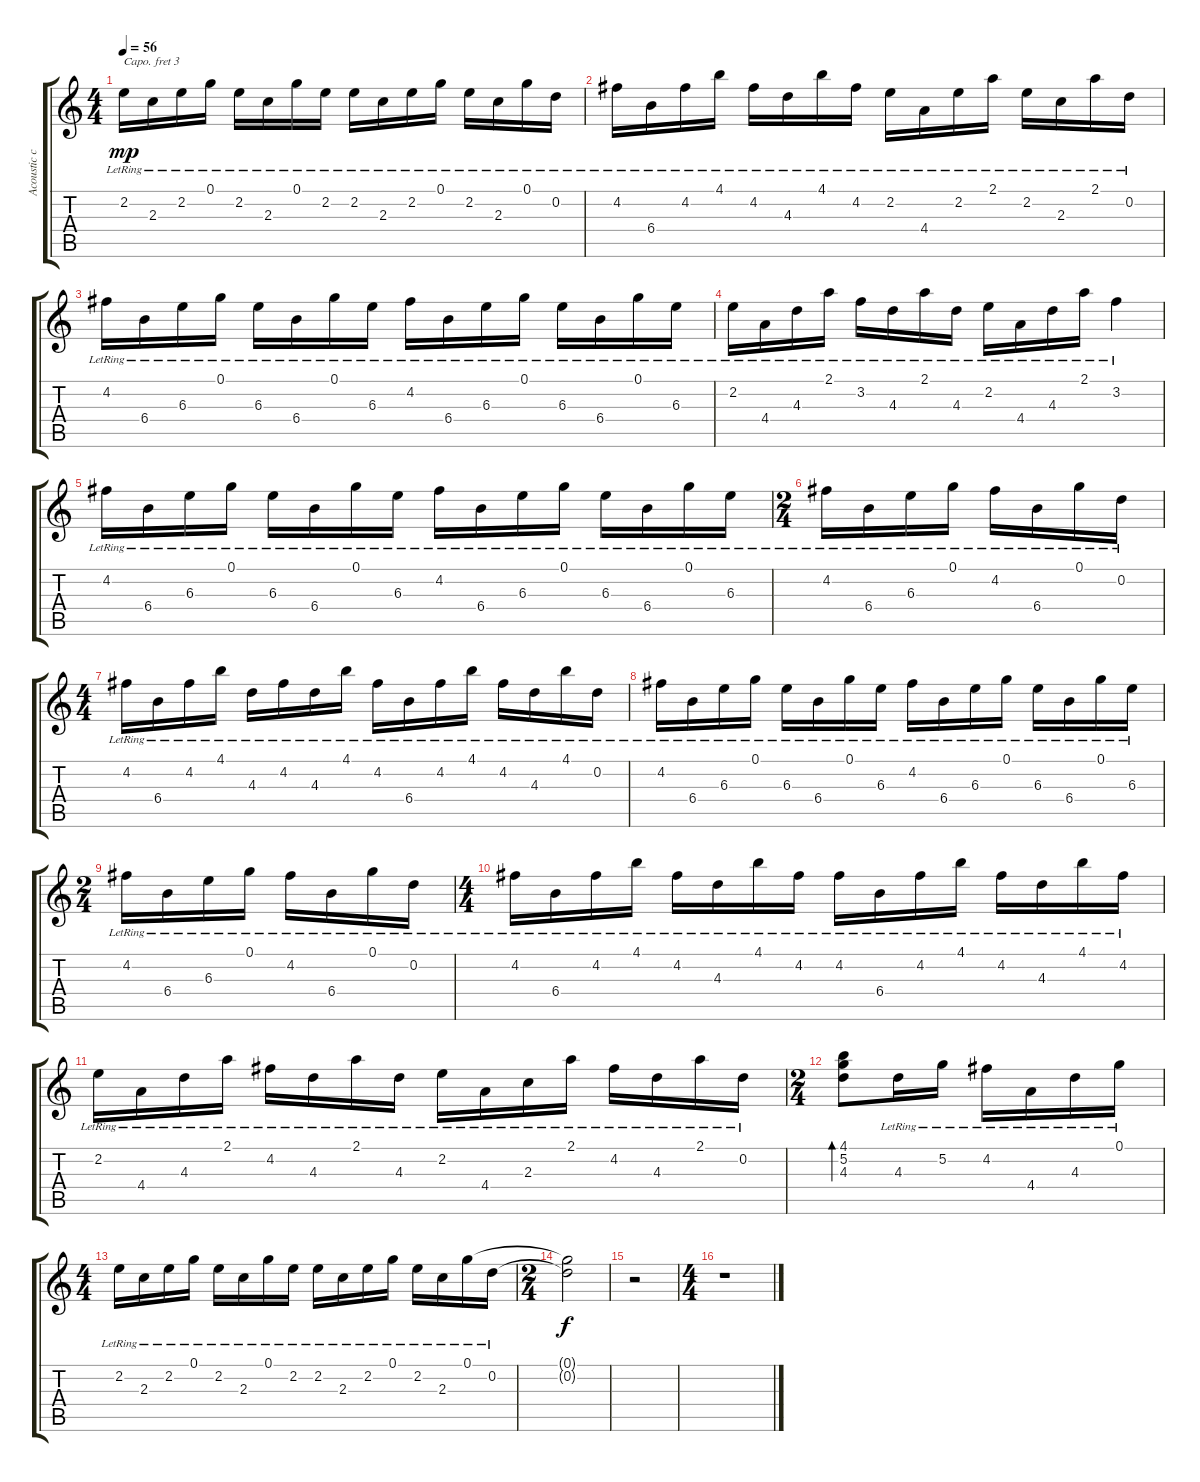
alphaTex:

\track ("Acoustic capo 3 (Gilmour)" "Acoustic c") {instrument acousticguitarsteel}
\staff {score tabs}
\capo 3
\tuning (E4 B3 G3 D3 A2 E2) {hide}
\ts (4 4)
\tempo 56
\clef g2
\ks c
2.2{lr}.16{dy mp} 2.3{lr}.16 2.2{lr}.16 0.1{lr}.16 2.2{lr}.16 2.3{lr}.16 0.1{lr}.16 2.2{lr}.16 2.2{lr}.16 2.3{lr}.16 2.2{lr}.16 0.1{lr}.16 2.2{lr}.16 2.3{lr}.16 0.1{lr}.16 0.2{lr}.16 |
4.2{lr}.16 6.4{lr}.16 4.2{lr}.16 4.1{lr}.16 4.2{lr}.16 4.3{lr}.16 4.1{lr}.16 4.2{lr}.16 2.2{lr}.16 4.4{lr}.16 2.2{lr}.16 2.1{lr}.16 2.2{lr}.16 2.3{lr}.16 2.1{lr}.16 0.2{lr}.16 |
4.2{lr}.16 6.4{lr}.16 6.3{lr}.16 0.1{lr}.16 6.3{lr}.16 6.4{lr}.16 0.1{lr}.16 6.3{lr}.16 4.2{lr}.16 6.4{lr}.16 6.3{lr}.16 0.1{lr}.16 6.3{lr}.16 6.4{lr}.16 0.1{lr}.16 6.3{lr}.16 |
2.2{lr}.16 4.4{lr}.16 4.3{lr}.16 2.1{lr}.16 3.2{lr}.16 4.3{lr}.16 2.1{lr}.16 4.3{lr}.16 2.2{lr}.16 4.4{lr}.16 4.3{lr}.16 2.1{lr}.16 3.2{lr}.4 |
4.2{lr}.16 6.4{lr}.16 6.3{lr}.16 0.1{lr}.16 6.3{lr}.16 6.4{lr}.16 0.1{lr}.16 6.3{lr}.16 4.2{lr}.16 6.4{lr}.16 6.3{lr}.16 0.1{lr}.16 6.3{lr}.16 6.4{lr}.16 0.1{lr}.16 6.3{lr}.16 |
\ts (2 4)
4.2{lr}.16 6.4{lr}.16 6.3{lr}.16 0.1{lr}.16 4.2{lr}.16 6.4{lr}.16 0.1{lr}.16 0.2{lr}.16 |
\ts (4 4)
4.2{lr}.16 6.4{lr}.16 4.2{lr}.16 4.1{lr}.16 4.3{lr}.16 4.2{lr}.16 4.3{lr}.16 4.1{lr}.16 4.2{lr}.16 6.4{lr}.16 4.2{lr}.16 4.1{lr}.16 4.2{lr}.16 4.3{lr}.16 4.1{lr}.16 0.2{lr}.16 |
4.2{lr}.16 6.4{lr}.16 6.3{lr}.16 0.1{lr}.16 6.3{lr}.16 6.4{lr}.16 0.1{lr}.16 6.3{lr}.16 4.2{lr}.16 6.4{lr}.16 6.3{lr}.16 0.1{lr}.16 6.3{lr}.16 6.4{lr}.16 0.1{lr}.16 6.3{lr}.16 |
\ts (2 4)
4.2{lr}.16 6.4{lr}.16 6.3{lr}.16 0.1{lr}.16 4.2{lr}.16 6.4{lr}.16 0.1{lr}.16 0.2{lr}.16 |
\ts (4 4)
4.2{lr}.16 6.4{lr}.16 4.2{lr}.16 4.1{lr}.16 4.2{lr}.16 4.3{lr}.16 4.1{lr}.16 4.2{lr}.16 4.2{lr}.16 6.4{lr}.16 4.2{lr}.16 4.1{lr}.16 4.2{lr}.16 4.3{lr}.16 4.1{lr}.16 4.2{lr}.16 |
2.2{lr}.16 4.4{lr}.16 4.3{lr}.16 2.1{lr}.16 4.2{lr}.16 4.3{lr}.16 2.1{lr}.16 4.3{lr}.16 2.2{lr}.16 4.4{lr}.16 2.3{lr}.16 2.1{lr}.16 4.2{lr}.16 4.3{lr}.16 2.1{lr}.16 0.2{lr}.16 |
\ts (2 4)
(4.1 5.2 4.3).8{bd 60} 4.3{lr}.16 5.2{lr}.16 4.2{lr}.16 4.4{lr}.16 4.3{lr}.16 0.1{lr}.16 |
\ts (4 4)
2.2{lr}.16 2.3{lr}.16 2.2{lr}.16 0.1{lr}.16 2.2{lr}.16 2.3{lr}.16 0.1{lr}.16 2.2{lr}.16 2.2{lr}.16 2.3{lr}.16 2.2{lr}.16 0.1{lr}.16 2.2{lr}.16 2.3{lr}.16 0.1{lr}.16 0.2{lr}.16 |
\ts (2 4)
(0.1{t} 0.2{t}).2{dy f} |
r.2 |
\ts (4 4)
r.1
